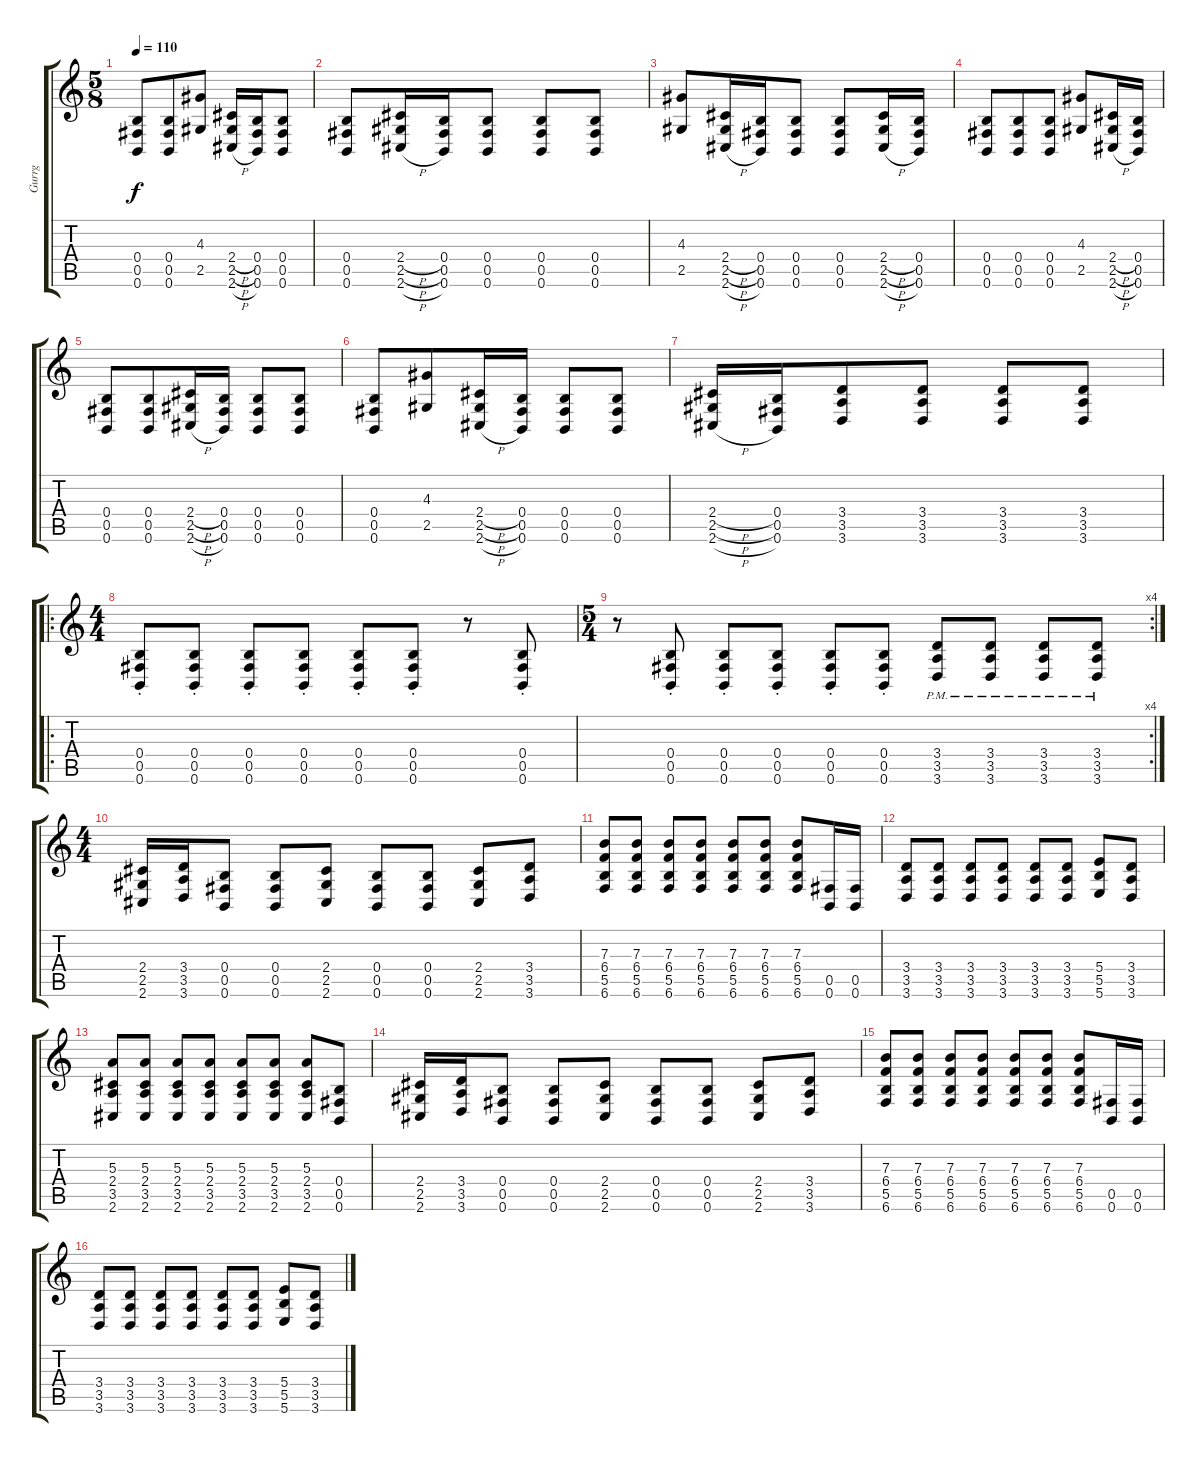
\track ("Gurrg" "Gurrg") {instrument overdrivenguitar}
\staff {score tabs}
\tuning (Db4 Ab3 E3 B2 Gb2 B1) {hide}
\ts (5 8)
\tempo 110
\clef g2
\ks c
(0.4 0.5 0.6).8{dy f} (0.4 0.5 0.6).8 (4.3 2.5).8 (2.4{h} 2.5{h} 2.6{h}).16 (0.4 0.5 0.6).16 (0.4 0.5 0.6).8 |
(0.4 0.5 0.6).8 (2.4{h} 2.5{h} 2.6{h}).16 (0.4 0.5 0.6).16 (0.4 0.5 0.6).8 (0.4 0.5 0.6).8 (0.4 0.5 0.6).8 |
(4.3 2.5).8 (2.4{h} 2.5{h} 2.6{h}).16 (0.4 0.5 0.6).16 (0.4 0.5 0.6).8 (0.4 0.5 0.6).8 (2.4{h} 2.5{h} 2.6{h}).16 (0.4 0.5 0.6).16 |
(0.4 0.5 0.6).8 (0.4 0.5 0.6).8 (0.4 0.5 0.6).8 (4.3 2.5).8 (2.4{h} 2.5{h} 2.6{h}).16 (0.4 0.5 0.6).16 |
(0.4 0.5 0.6).8 (0.4 0.5 0.6).8 (2.4{h} 2.5{h} 2.6{h}).16 (0.4 0.5 0.6).16 (0.4 0.5 0.6).8 (0.4 0.5 0.6).8 |
(0.4 0.5 0.6).8 (4.3 2.5).8 (2.4{h} 2.5{h} 2.6{h}).16 (0.4 0.5 0.6).16 (0.4 0.5 0.6).8 (0.4 0.5 0.6).8 |
(2.4{h} 2.5{h} 2.6{h}).16 (0.4 0.5 0.6).16 (3.4 3.5 3.6).8 (3.4 3.5 3.6).8 (3.4 3.5 3.6).8 (3.4 3.5 3.6).8 |
\ro
\ts (4 4)
(0.4{st} 0.5{st} 0.6{st}).8 (0.4{st} 0.5{st} 0.6{st}).8 (0.4{st} 0.5{st} 0.6{st}).8 (0.4{st} 0.5{st} 0.6{st}).8 (0.4{st} 0.5{st} 0.6{st}).8 (0.4{st} 0.5{st} 0.6{st}).8 r.8 (0.4{st} 0.5{st} 0.6{st}).8 |
\rc 4
\ts (5 4)
r.8 (0.4{st} 0.5{st} 0.6{st}).8 (0.4{st} 0.5{st} 0.6{st}).8 (0.4{st} 0.5{st} 0.6{st}).8 (0.4{st} 0.5{st} 0.6{st}).8 (0.4{st} 0.5{st} 0.6{st}).8 (3.4{pm} 3.5 3.6).8 (3.4{pm} 3.5 3.6).8 (3.4{pm} 3.5 3.6).8 (3.4{pm} 3.5 3.6).8 |
\ts (4 4)
(2.4 2.5 2.6).16{instrument overdrivenguitar} (3.4 3.5 3.6).16 (0.4 0.5 0.6).8 (0.4 0.5 0.6).8 (2.4 2.5 2.6).8 (0.4 0.5 0.6).8 (0.4 0.5 0.6).8 (2.4 2.5 2.6).8 (3.4 3.5 3.6).8 |
(7.3 6.4 5.5 6.6).8 (7.3 6.4 5.5 6.6).8 (7.3 6.4 5.5 6.6).8 (7.3 6.4 5.5 6.6).8 (7.3 6.4 5.5 6.6).8 (7.3 6.4 5.5 6.6).8 (7.3 6.4 5.5 6.6).8 (0.5 0.6).16 (0.5 0.6).16 |
(3.4 3.5 3.6).8 (3.4 3.5 3.6).8 (3.4 3.5 3.6).8 (3.4 3.5 3.6).8 (3.4 3.5 3.6).8 (3.4 3.5 3.6).8 (5.4 5.5 5.6).8 (3.4 3.5 3.6).8 |
(5.3 2.4 3.5 2.6).8 (5.3 2.4 3.5 2.6).8 (5.3 2.4 3.5 2.6).8 (5.3 2.4 3.5 2.6).8 (5.3 2.4 3.5 2.6).8 (5.3 2.4 3.5 2.6).8 (5.3 2.4 3.5 2.6).8 (0.4 0.5 0.6).8 |
(2.4 2.5 2.6).16{instrument overdrivenguitar} (3.4 3.5 3.6).16 (0.4 0.5 0.6).8 (0.4 0.5 0.6).8 (2.4 2.5 2.6).8 (0.4 0.5 0.6).8 (0.4 0.5 0.6).8 (2.4 2.5 2.6).8 (3.4 3.5 3.6).8 |
(7.3 6.4 5.5 6.6).8 (7.3 6.4 5.5 6.6).8 (7.3 6.4 5.5 6.6).8 (7.3 6.4 5.5 6.6).8 (7.3 6.4 5.5 6.6).8 (7.3 6.4 5.5 6.6).8 (7.3 6.4 5.5 6.6).8 (0.5 0.6).16 (0.5 0.6).16 |
(3.4 3.5 3.6).8 (3.4 3.5 3.6).8 (3.4 3.5 3.6).8 (3.4 3.5 3.6).8 (3.4 3.5 3.6).8 (3.4 3.5 3.6).8 (5.4 5.5 5.6).8 (3.4 3.5 3.6).8
